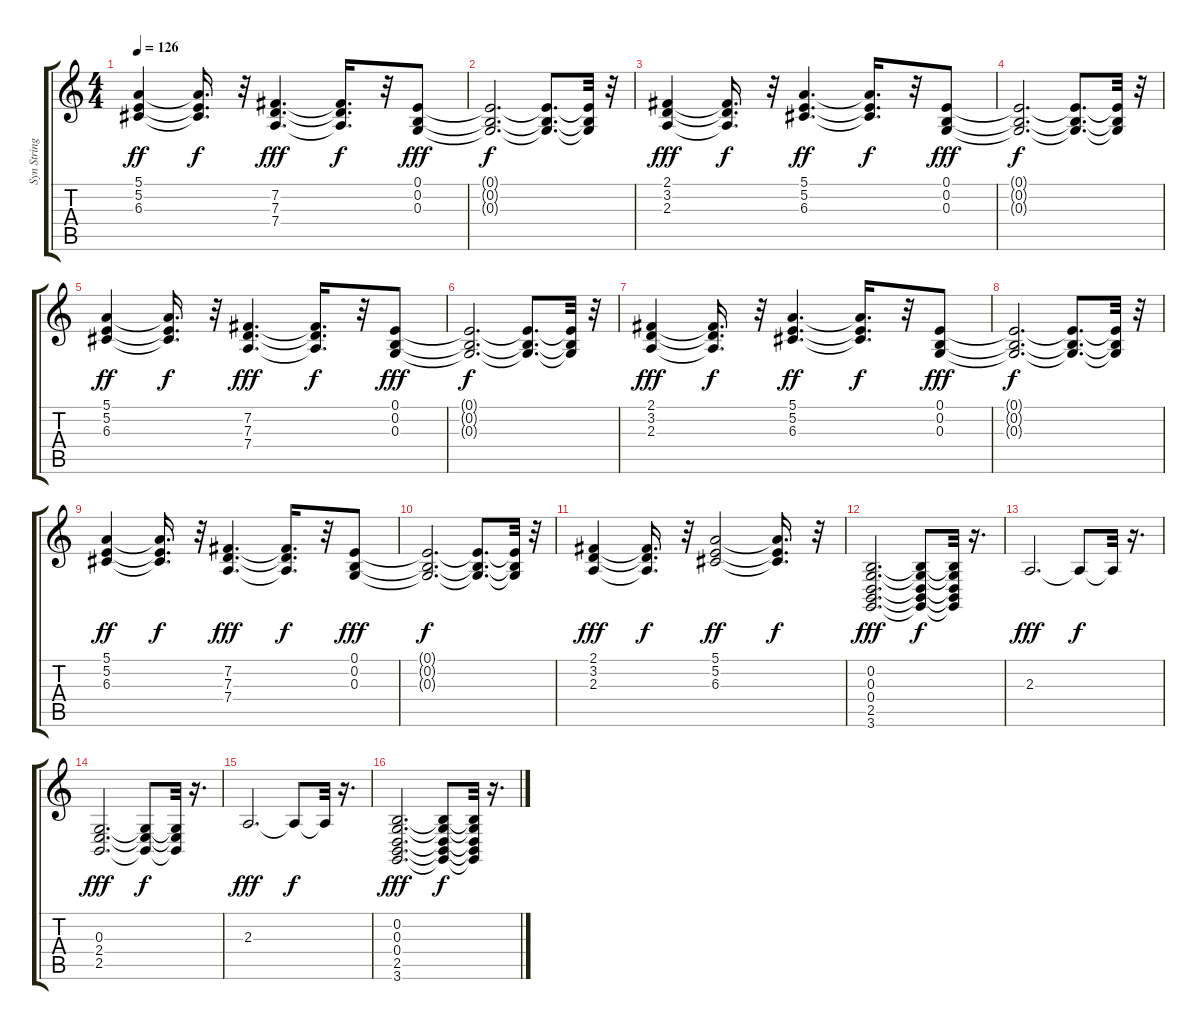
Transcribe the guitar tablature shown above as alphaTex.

\track ("Syn Strings 1" "Syn String") {instrument synthstrings1}
\staff {score tabs}
\tuning (E4 B3 G3 D3 A2 E2) {hide}
\ts (4 4)
\tempo 126
\clef g2
\ks c
(5.1 5.2 6.3).4{dy ff} (5.1{t} 5.2{t} 6.3{t}).16{d dy f} r.32 (7.2 7.3 7.4).4{d dy fff} (7.2{t} 7.3{t} 7.4{t}).16{d dy f} r.32 (0.1 0.2 0.3).8{dy fff} |
(0.1{t} 0.2{t} 0.3{t}).2{d dy f} (0.1{t} 0.2{t} 0.3{t}).8{d} (0.1{t} 0.2{t} 0.3{t}).32 r.32 |
(2.1 3.2 2.3).4{dy fff} (2.1{t} 3.2{t} 2.3{t}).16{d dy f} r.32 (5.1 5.2 6.3).4{d dy ff} (5.1{t} 5.2{t} 6.3{t}).16{d dy f} r.32 (0.1 0.2 0.3).8{dy fff} |
(0.1{t} 0.2{t} 0.3{t}).2{d dy f} (0.1{t} 0.2{t} 0.3{t}).8{d} (0.1{t} 0.2{t} 0.3{t}).32 r.32 |
(5.1 5.2 6.3).4{dy ff} (5.1{t} 5.2{t} 6.3{t}).16{d dy f} r.32 (7.2 7.3 7.4).4{d dy fff} (7.2{t} 7.3{t} 7.4{t}).16{d dy f} r.32 (0.1 0.2 0.3).8{dy fff} |
(0.1{t} 0.2{t} 0.3{t}).2{d dy f} (0.1{t} 0.2{t} 0.3{t}).8{d} (0.1{t} 0.2{t} 0.3{t}).32 r.32 |
(2.1 3.2 2.3).4{dy fff} (2.1{t} 3.2{t} 2.3{t}).16{d dy f} r.32 (5.1 5.2 6.3).4{d dy ff} (5.1{t} 5.2{t} 6.3{t}).16{d dy f} r.32 (0.1 0.2 0.3).8{dy fff} |
(0.1{t} 0.2{t} 0.3{t}).2{d dy f} (0.1{t} 0.2{t} 0.3{t}).8{d} (0.1{t} 0.2{t} 0.3{t}).32 r.32 |
(5.1 5.2 6.3).4{dy ff} (5.1{t} 5.2{t} 6.3{t}).16{d dy f} r.32 (7.2 7.3 7.4).4{d dy fff} (7.2{t} 7.3{t} 7.4{t}).16{d dy f} r.32 (0.1 0.2 0.3).8{dy fff} |
(0.1{t} 0.2{t} 0.3{t}).2{d dy f} (0.1{t} 0.2{t} 0.3{t}).8{d} (0.1{t} 0.2{t} 0.3{t}).32 r.32 |
(2.1 3.2 2.3).4{dy fff} (2.1{t} 3.2{t} 2.3{t}).16{d dy f} r.32 (5.1 5.2 6.3).2{dy ff} (5.1{t} 5.2{t} 6.3{t}).16{d dy f} r.32 |
(0.2 0.3 0.4 2.5 3.6).2{d dy fff} (0.2{t} 0.3{t} 0.4{t} 2.5{t} 3.6{t}).8{dy f} (0.2{t} 0.3{t} 0.4{t} 2.5{t} 3.6{t}).32 r.16{d} |
2.3.2{d dy fff} 2.3{t}.8{dy f} 2.3{t}.32 r.16{d} |
(0.3 2.4 2.5).2{d dy fff} (0.3{t} 2.4{t} 2.5{t}).8{dy f} (0.3{t} 2.4{t} 2.5{t}).32 r.16{d} |
2.3.2{d dy fff} 2.3{t}.8{dy f} 2.3{t}.32 r.16{d} |
(0.2 0.3 0.4 2.5 3.6).2{d dy fff} (0.2{t} 0.3{t} 0.4{t} 2.5{t} 3.6{t}).8{dy f} (0.2{t} 0.3{t} 0.4{t} 2.5{t} 3.6{t}).32 r.16{d}
